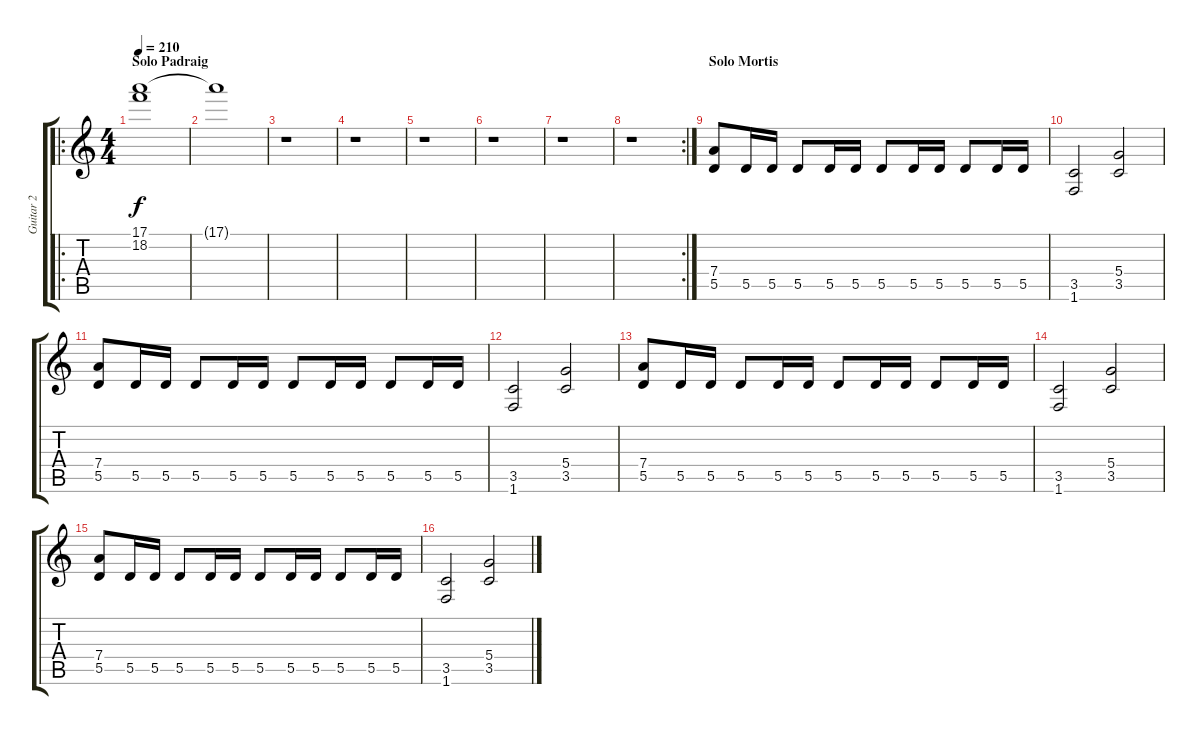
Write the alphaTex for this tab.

\track ("Guitar 2" "Guitar 2") {instrument overdrivenguitar}
\staff {score tabs}
\tuning (E4 B3 G3 D3 A2 E2) {hide}
\ro
\ts (4 4)
\section ("" "Solo Padraig")
\tempo 210
\clef g2
\ks c
(17.1{t} 18.2{t}).1{dy f} |
17.1{t}.1 |
r.1 |
r.1 |
r.1 |
r.1 |
r.1 |
\rc 2
r.1 |
\section ("" "Solo Mortis")
(7.4 5.5).8{volume 15 instrument distortionguitar} 5.5.16 5.5.16 5.5.8 5.5.16 5.5.16 5.5.8 5.5.16 5.5.16 5.5.8 5.5.16 5.5.16 |
(3.5 1.6).2 (5.4 3.5).2 |
(7.4 5.5).8 5.5.16 5.5.16 5.5.8 5.5.16 5.5.16 5.5.8 5.5.16 5.5.16 5.5.8 5.5.16 5.5.16 |
(3.5 1.6).2 (5.4 3.5).2 |
(7.4 5.5).8 5.5.16 5.5.16 5.5.8 5.5.16 5.5.16 5.5.8 5.5.16 5.5.16 5.5.8 5.5.16 5.5.16 |
(3.5 1.6).2 (5.4 3.5).2 |
(7.4 5.5).8 5.5.16 5.5.16 5.5.8 5.5.16 5.5.16 5.5.8 5.5.16 5.5.16 5.5.8 5.5.16 5.5.16 |
(3.5 1.6).2 (5.4 3.5).2
